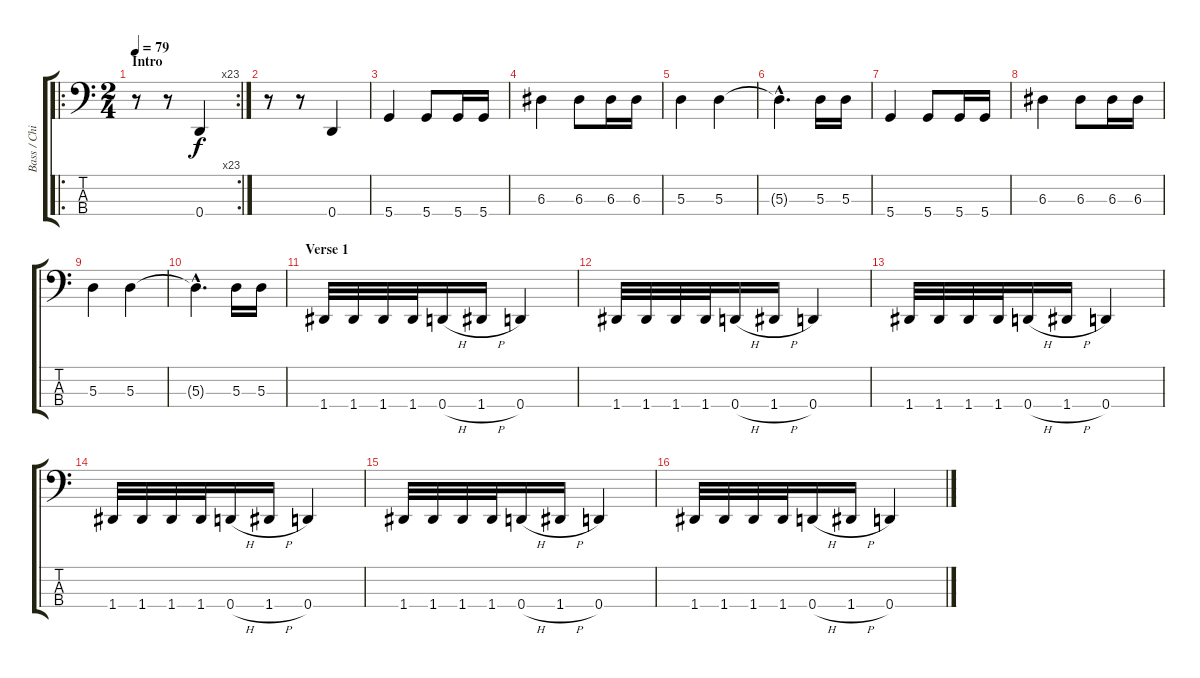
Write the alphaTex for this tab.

\track ("Bass / Chi Cheng" "Bass / Chi") {instrument electricbassfinger}
\staff {score tabs}
\tuning (G2 D2 A1 D1) {hide}
\ro
\rc 23
\ts (2 4)
\section ("" "Intro")
\tempo 79
\clef f4
\ks c
r.8{dy f instrument electricbassfinger} r.8 0.4.4 |
r.8 r.8 0.4.4 |
5.4.4 5.4.8 5.4.16 5.4.16 |
6.3.4 6.3.8 6.3.16 6.3.16 |
5.3.4 5.3.4 |
5.3{hac t}.4{d} 5.3.16 5.3.16 |
5.4.4 5.4.8 5.4.16 5.4.16 |
6.3.4 6.3.8 6.3.16 6.3.16 |
5.3.4 5.3.4 |
5.3{hac t}.4{d} 5.3.16 5.3.16 |
\section ("" "Verse 1")
1.4.32 1.4.32 1.4.32 1.4.32 0.4{h}.16 1.4{h}.16 0.4.4 |
1.4.32 1.4.32 1.4.32 1.4.32 0.4{h}.16 1.4{h}.16 0.4.4 |
1.4.32 1.4.32 1.4.32 1.4.32 0.4{h}.16 1.4{h}.16 0.4.4 |
1.4.32 1.4.32 1.4.32 1.4.32 0.4{h}.16 1.4{h}.16 0.4.4 |
1.4.32 1.4.32 1.4.32 1.4.32 0.4{h}.16 1.4{h}.16 0.4.4 |
1.4.32 1.4.32 1.4.32 1.4.32 0.4{h}.16 1.4{h}.16 0.4.4
